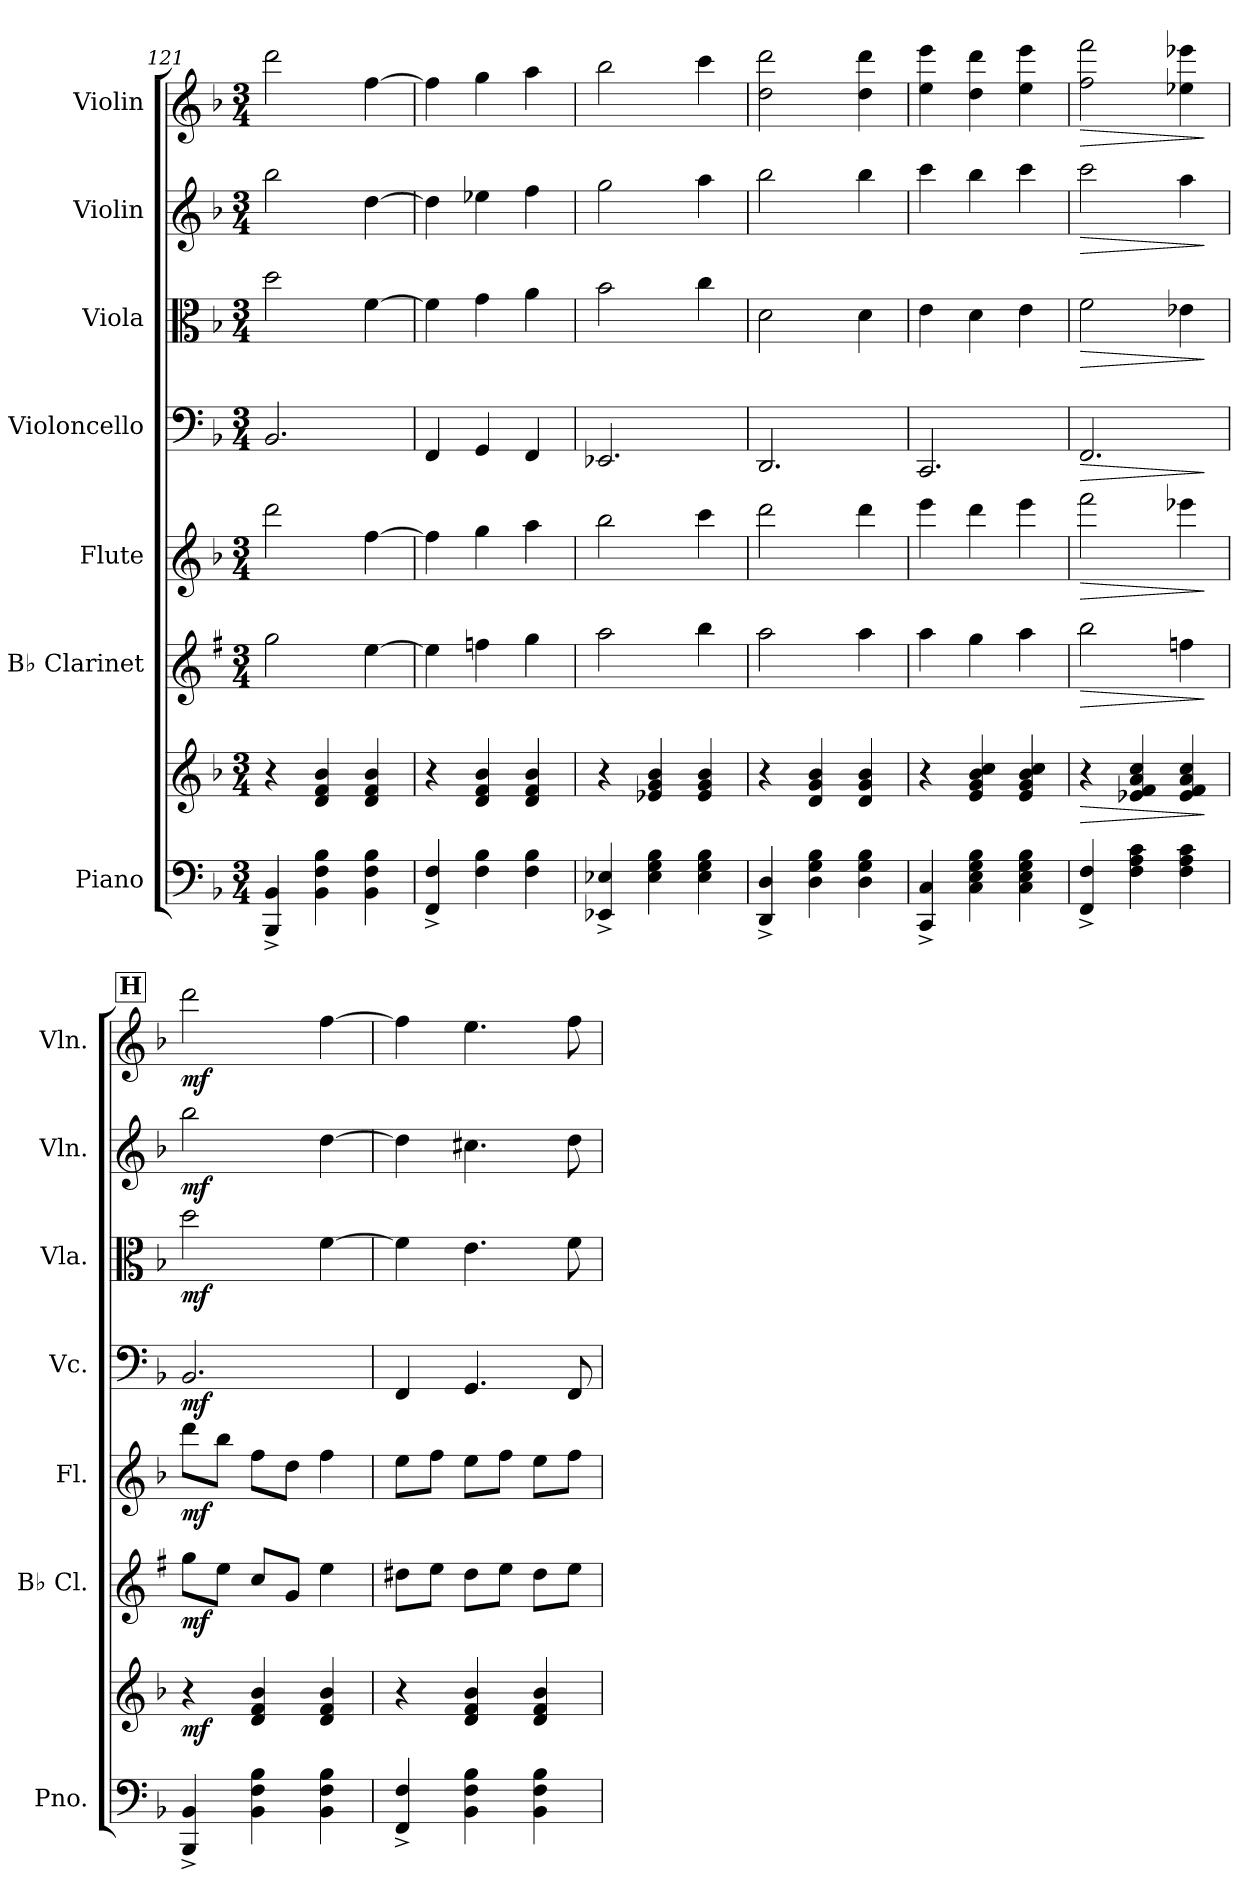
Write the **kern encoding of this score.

**kern	**kern	**dynam	**kern	**dynam	**kern	**dynam	**kern	**dynam	**kern	**dynam	**kern	**dynam	**kern	**dynam
*part7	*part7	*part7	*part6	*part6	*part5	*part5	*part4	*part4	*part3	*part3	*part2	*part2	*part1	*part1
*staff8	*staff7	*staff7/8	*staff6	*staff6	*staff5	*staff5	*staff4	*staff4	*staff3	*staff3	*staff2	*staff2	*staff1	*staff1
*I"Piano	*	*	*I"B♭ Clarinet	*	*I"Flute	*	*I"Violoncello	*	*I"Viola	*	*I"Violin	*	*I"Violin	*
*I'Pno.	*	*	*I'B♭ Cl.	*	*I'Fl.	*	*I'Vc.	*	*I'Vla.	*	*I'Vln.	*	*I'Vln.	*
*clefF4	*clefG2	*	*clefG2	*	*clefG2	*	*clefF4	*	*clefC3	*	*clefG2	*	*clefG2	*
*	*	*	*ITrd1c2	*	*	*	*	*	*	*	*	*	*	*
*k[b-]	*k[b-]	*	*k[b-]	*	*k[b-]	*	*k[b-]	*	*k[b-]	*	*k[b-]	*	*k[b-]	*
*M3/4	*M3/4	*	*M3/4	*	*M3/4	*	*M3/4	*	*M3/4	*	*M3/4	*	*M3/4	*
=121	=121	=121	=121	=121	=121	=121	=121	=121	=121	=121	=121	=121	=121	=121
4BBB-/^ 4BB-/^	4r	.	2ff\	.	2ddd\	.	2.BB-/	.	2dd\	.	2bb-\	.	2ddd\	.
4BB-\ 4F\ 4B-\	4d/ 4f/ 4b-/	.	.	.	.	.	.	.	.	.	.	.	.	.
4BB-\ 4F\ 4B-\	4d/ 4f/ 4b-/	.	[4dd\	.	[4ff\	.	.	.	[4f\	.	[4dd\	.	[4ff\	.
=122	=122	=122	=122	=122	=122	=122	=122	=122	=122	=122	=122	=122	=122	=122
4FF/^ 4F/^	4r	.	4dd\]	.	4ff\]	.	4FF/	.	4f\]	.	4dd\]	.	4ff\]	.
4F\ 4B-\	4d/ 4f/ 4b-/	.	4ee-X\	.	4gg\	.	4GG/	.	4g\	.	4ee-X\	.	4gg\	.
4F\ 4B-\	4d/ 4f/ 4b-/	.	4ff\	.	4aa\	.	4FF/	.	4a\	.	4ff\	.	4aa\	.
=123	=123	=123	=123	=123	=123	=123	=123	=123	=123	=123	=123	=123	=123	=123
4EE-X/^ 4E-X/^	4r	.	2gg\	.	2bb-\	.	2.EE-X/	.	2b-\	.	2gg\	.	2bb-\	.
4E-\ 4G\ 4B-\	4e-X/ 4g/ 4b-/	.	.	.	.	.	.	.	.	.	.	.	.	.
4E-\ 4G\ 4B-\	4e-/ 4g/ 4b-/	.	4aa\	.	4ccc\	.	.	.	4cc\	.	4aa\	.	4ccc\	.
!!LO:PB:g=z
=124	=124	=124	=124	=124	=124	=124	=124	=124	=124	=124	=124	=124	=124	=124
4DD/^ 4D/^	4r	.	2gg\	.	2ddd\	.	2.DD/	.	2d\	.	2bb-\	.	2dd\ 2ddd\	.
4D\ 4G\ 4B-\	4d/ 4g/ 4b-/	.	.	.	.	.	.	.	.	.	.	.	.	.
4D\ 4G\ 4B-\	4d/ 4g/ 4b-/	.	4gg\	.	4ddd\	.	.	.	4d\	.	4bb-\	.	4dd\ 4ddd\	.
=125	=125	=125	=125	=125	=125	=125	=125	=125	=125	=125	=125	=125	=125	=125
4CC/^ 4C/^	4r	.	4gg\	.	4eee\	.	2.CC/	.	4e\	.	4ccc\	.	4ee\ 4eee\	.
4C\ 4E\ 4G\ 4B-\	4e/ 4g/ 4b-/ 4cc/	.	4ff\	.	4ddd\	.	.	.	4d\	.	4bb-\	.	4dd\ 4ddd\	.
4C\ 4E\ 4G\ 4B-\	4e/ 4g/ 4b-/ 4cc/	.	4gg\	.	4eee\	.	.	.	4e\	.	4ccc\	.	4ee\ 4eee\	.
=126	=126	=126	=126	=126	=126	=126	=126	=126	=126	=126	=126	=126	=126	=126
!	!	!LO:HP:b	!	!LO:HP:b	!	!LO:HP:b	!	!LO:HP:b	!	!LO:HP:b	!	!LO:HP:b	!	!LO:HP:b
4FF/^ 4F/^	4r	>	2aa\	>	2fff\	>	2.FF/	>	2f\	>	2ccc\	>	2ff\ 2fff\	>
4F\ 4A\ 4c\	4e-X/ 4f/ 4a/ 4cc/	.	.	.	.	.	.	.	.	.	.	.	.	.
4F\ 4A\ 4c\	4e-/ 4f/ 4a/ 4cc/	.	4ee-X\	.	4eee-X\	.	.	.	4e-X\	.	4aa\	.	4ee-X\ 4eee-X\	.
.	.	]	.	]	.	]	.	]	.	]	.	]	.	]
!!LO:REH:place=s1:a:B:fs=14:t=H
=127	=127	=127	=127	=127	=127	=127	=127	=127	=127	=127	=127	=127	=127	=127
!	!	!LO:DY:b	!	!LO:DY:b	!	!LO:DY:b	!	!LO:DY:b	!	!LO:DY:b	!	!LO:DY:b	!	!LO:DY:b
4BBB-/^ 4BB-/^	4r	mf	8ff\L	mf	8ddd\L	mf	2.BB-/	mf	2dd\	mf	2bb-\	mf	2ddd\	mf
.	.	.	8dd\J	.	8bb-\J	.	.	.	.	.	.	.	.	.
4BB-\ 4F\ 4B-\	4d/ 4f/ 4b-/	.	8b-/L	.	8ff\L	.	.	.	.	.	.	.	.	.
.	.	.	8f/J	.	8dd\J	.	.	.	.	.	.	.	.	.
4BB-\ 4F\ 4B-\	4d/ 4f/ 4b-/	.	4dd\	.	4ff\	.	.	.	[4f\	.	[4dd\	.	[4ff\	.
=128	=128	=128	=128	=128	=128	=128	=128	=128	=128	=128	=128	=128	=128	=128
4FF/^ 4F/^	4r	.	8cc#X\L	.	8ee\L	.	4FF/	.	4f\]	.	4dd\]	.	4ff\]	.
.	.	.	8dd\J	.	8ff\J	.	.	.	.	.	.	.	.	.
4BB-\ 4F\ 4B-\	4d/ 4f/ 4b-/	.	8cc#\L	.	8ee\L	.	4.GG/	.	4.e\	.	4.cc#X\	.	4.ee\	.
.	.	.	8dd\J	.	8ff\J	.	.	.	.	.	.	.	.	.
4BB-\ 4F\ 4B-\	4d/ 4f/ 4b-/	.	8cc#\L	.	8ee\L	.	.	.	.	.	.	.	.	.
.	.	.	8dd\J	.	8ff\J	.	8FF/	.	8f\	.	8dd\	.	8ff\	.
=	=	=	=	=	=	=	=	=	=	=	=	=	=	=
*-	*-	*-	*-	*-	*-	*-	*-	*-	*-	*-	*-	*-	*-	*-
